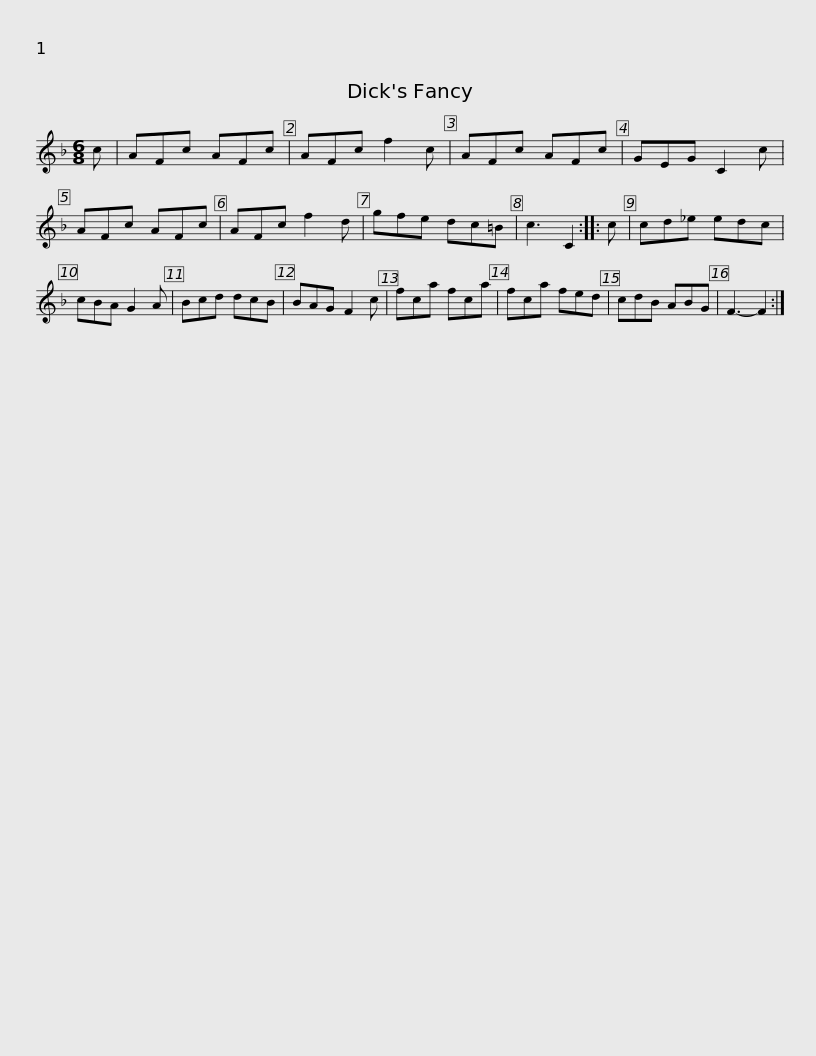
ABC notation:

X:1
L:1/8
M:6/8
I:linebreak $
K:F
V:1 treble
V:1
 c | AFc AFc | AFc f2 c | AFc AFc | GEG C2 c | %5
 AFc AFc | AFc f2 d | gfe dc=B | c3 C2 ::$ c | %10
 cd_e edc | cBA G2 A | Bcd dcB | BAG F2 c | fca fca | %15
 fca fed | cdB ABG |$ F3- F2 :| %18
